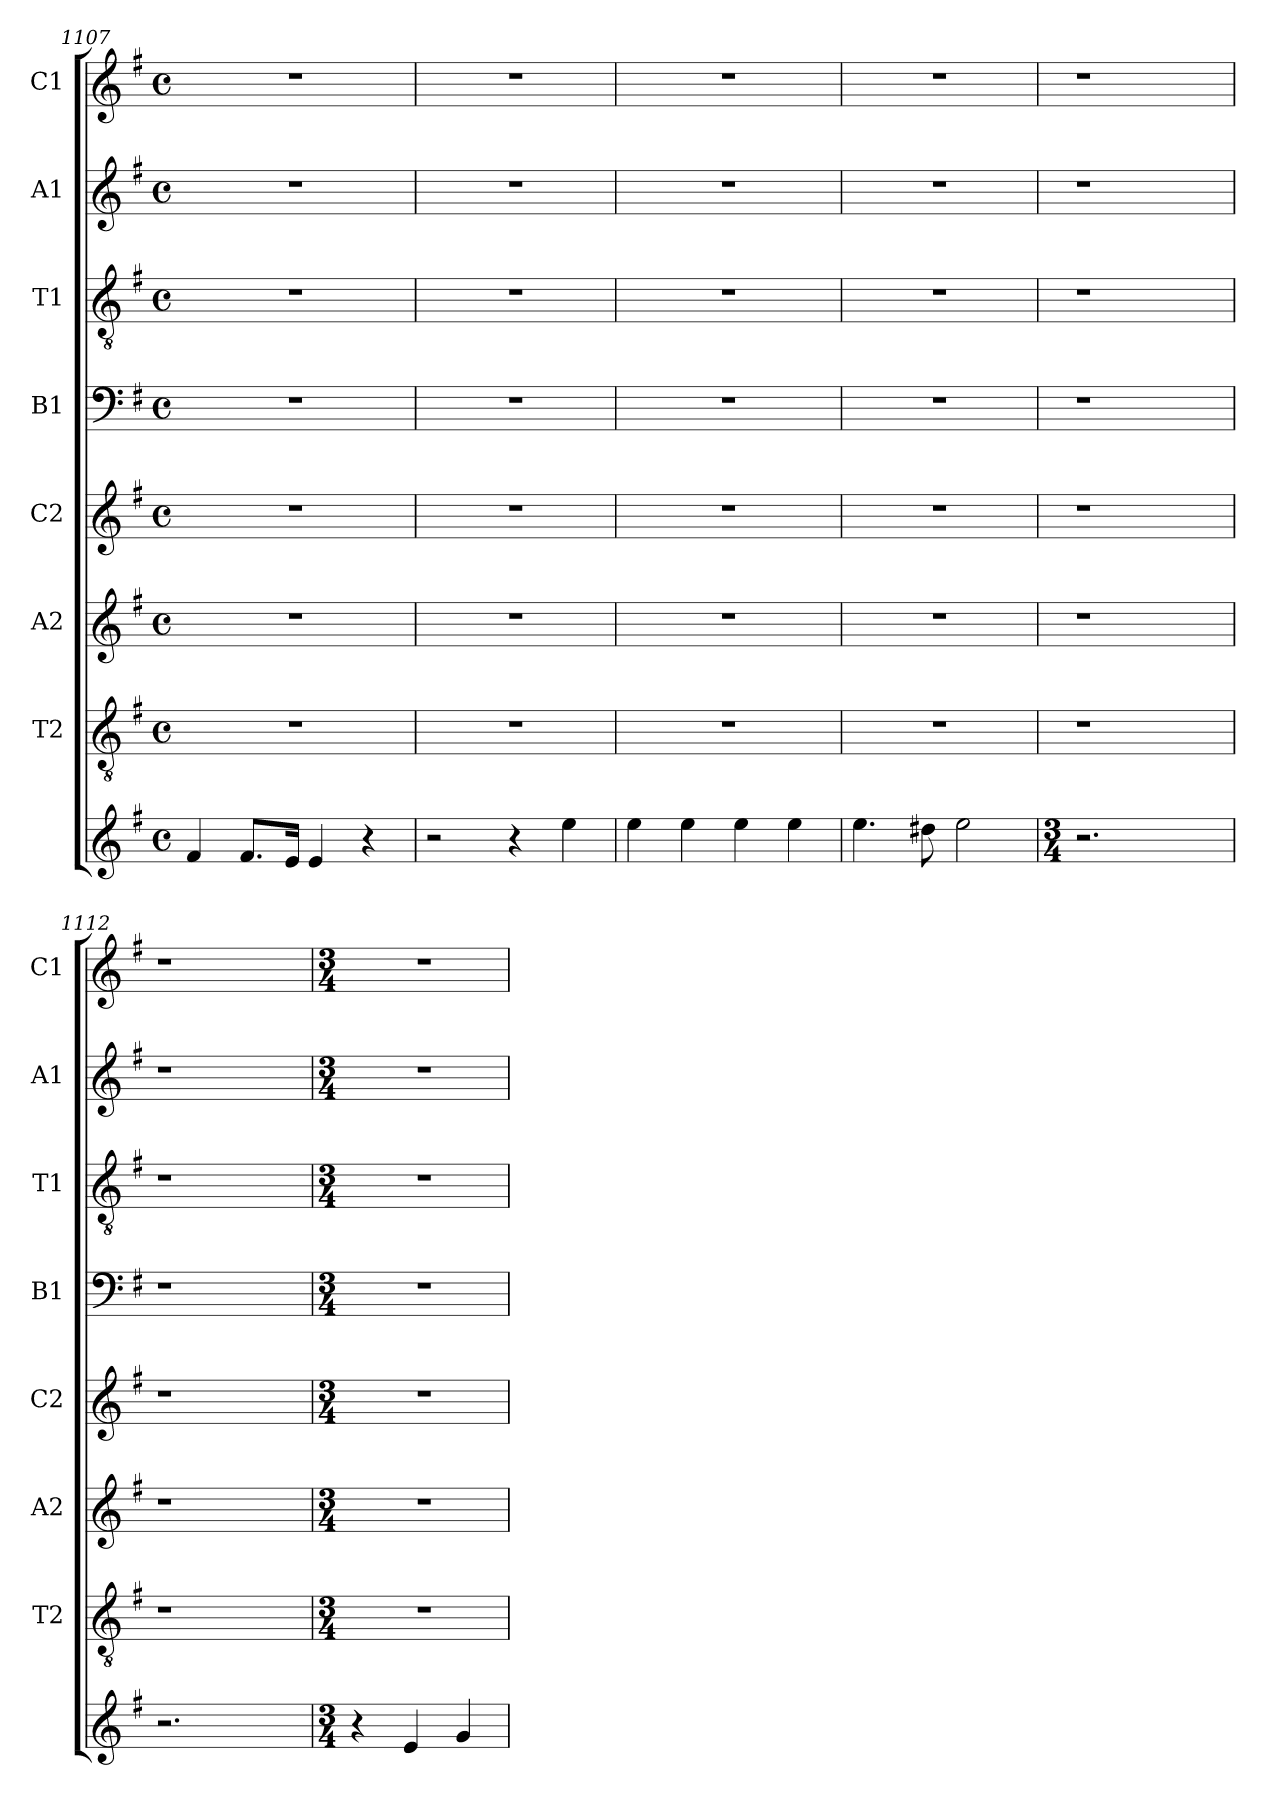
**kern	**kern	**kern	**kern	**kern	**kern	**kern	**kern
*part8	*part7	*part6	*part5	*part4	*part3	*part2	*part1
*staff8	*staff7	*staff6	*staff5	*staff4	*staff3	*staff2	*staff1
*	*I"T2	*I"A2	*I"C2	*I"B1	*I"T1	*I"A1	*I"C1
*	*I'T2	*I'A2	*I'C2	*I'B1	*I'T1	*I'A1	*I'C1
*clefG2	*clefGv2	*clefG2	*clefG2	*clefF4	*clefGv2	*clefG2	*clefG2
*k[f#]	*k[f#]	*k[f#]	*k[f#]	*k[f#]	*k[f#]	*k[f#]	*k[f#]
*G:	*G:	*G:	*G:	*G:	*G:	*G:	*G:
*M4/4	*M4/4	*M4/4	*M4/4	*M4/4	*M4/4	*M4/4	*M4/4
*met(c)	*met(c)	*met(c)	*met(c)	*met(c)	*met(c)	*met(c)	*met(c)
=1107	=1107	=1107	=1107	=1107	=1107	=1107	=1107
4f#/	1r	1r	1r	1r	1r	1r	1r
8.f#/L	.	.	.	.	.	.	.
16e/Jk	.	.	.	.	.	.	.
4e/	.	.	.	.	.	.	.
4r	.	.	.	.	.	.	.
=1108	=1108	=1108	=1108	=1108	=1108	=1108	=1108
2r	1r	1r	1r	1r	1r	1r	1r
4r	.	.	.	.	.	.	.
4ee\	.	.	.	.	.	.	.
=1109	=1109	=1109	=1109	=1109	=1109	=1109	=1109
4ee\	1r	1r	1r	1r	1r	1r	1r
4ee\	.	.	.	.	.	.	.
4ee\	.	.	.	.	.	.	.
4ee\	.	.	.	.	.	.	.
=1110	=1110	=1110	=1110	=1110	=1110	=1110	=1110
4.ee\	1r	1r	1r	1r	1r	1r	1r
8dd#X\	.	.	.	.	.	.	.
2ee\	.	.	.	.	.	.	.
!!LO:PB:g=z
=1111	=1111	=1111	=1111	=1111	=1111	=1111	=1111
*M3/4	*	*	*	*	*	*	*
2.r	1r	1r	1r	1r	1r	1r	1r
4ryy	.	.	.	.	.	.	.
=1112	=1112	=1112	=1112	=1112	=1112	=1112	=1112
2.r	1r	1r	1r	1r	1r	1r	1r
4ryy	.	.	.	.	.	.	.
=1113	=1113	=1113	=1113	=1113	=1113	=1113	=1113
*M3/4	*M3/4	*M3/4	*M3/4	*M3/4	*M3/4	*M3/4	*M3/4
4r	2.r	2.r	2.r	2.r	2.r	2.r	2.r
4e/	.	.	.	.	.	.	.
4g/	.	.	.	.	.	.	.
=	=	=	=	=	=	=	=
*-	*-	*-	*-	*-	*-	*-	*-
